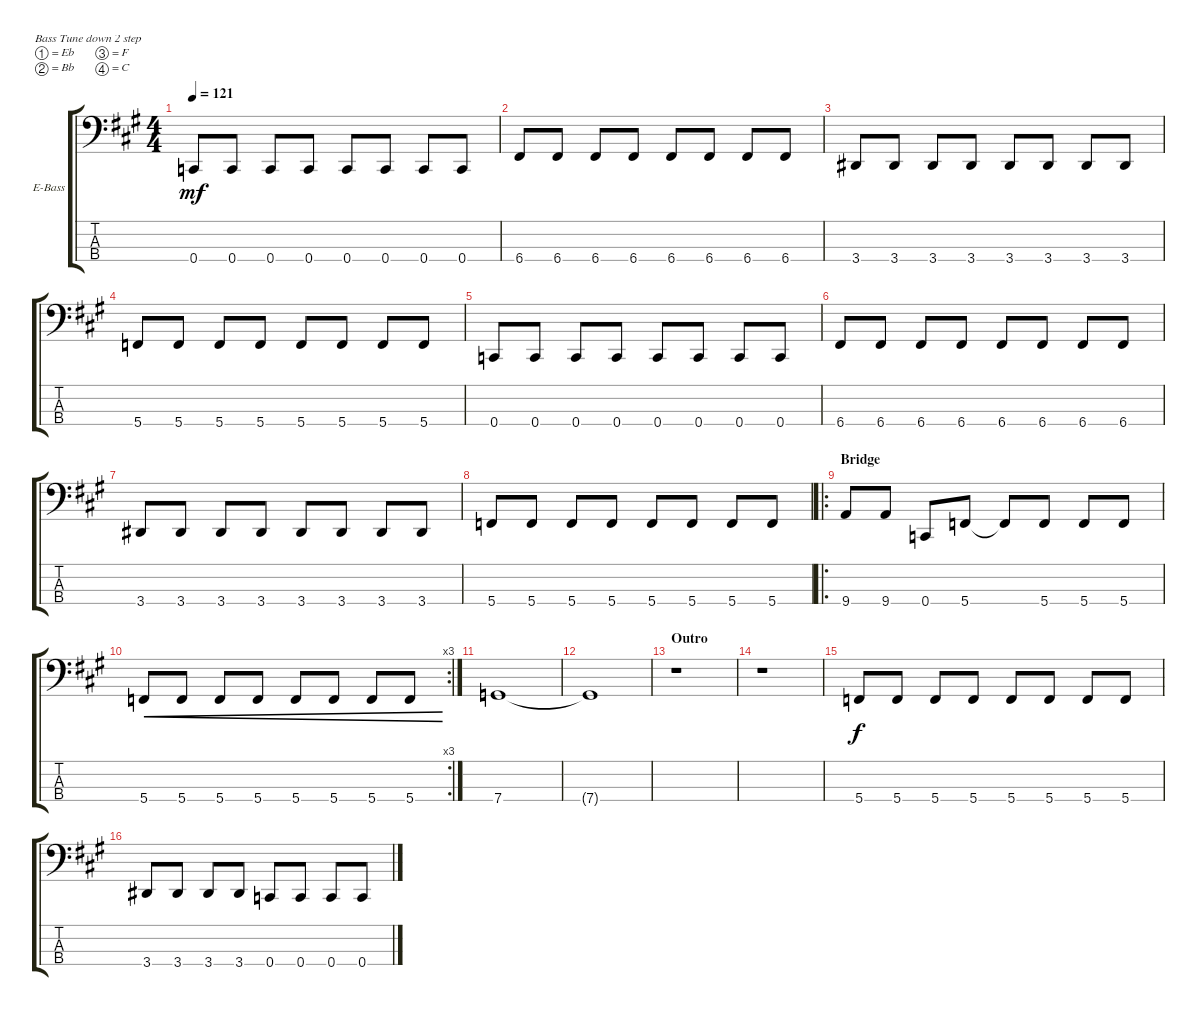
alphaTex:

\defaultSystemsLayout 4
\bracketExtendMode groupsimilarinstruments
\firstSystemTrackNameOrientation horizontal
\otherSystemsTrackNameOrientation horizontal
\track ("Electric Bass" "E-Bass") {instrument electricbassfinger}
\staff {score tabs}
\tuning (Eb2 Bb1 F1 C1)
\ts (4 4)
\tempo 121
\clef f4
\ks a
0.4.8{dy mf} 0.4.8 0.4.8 0.4.8 0.4.8 0.4.8 0.4.8 0.4.8 |
6.4.8 6.4.8 6.4.8 6.4.8 6.4.8 6.4.8 6.4.8 6.4.8 |
3.4.8 3.4.8 3.4.8 3.4.8 3.4.8 3.4.8 3.4.8 3.4.8 |
5.4.8 5.4.8 5.4.8 5.4.8 5.4.8 5.4.8 5.4.8 5.4.8 |
0.4.8 0.4.8 0.4.8 0.4.8 0.4.8 0.4.8 0.4.8 0.4.8 |
6.4.8 6.4.8 6.4.8 6.4.8 6.4.8 6.4.8 6.4.8 6.4.8 |
3.4.8 3.4.8 3.4.8 3.4.8 3.4.8 3.4.8 3.4.8 3.4.8 |
5.4.8 5.4.8 5.4.8 5.4.8 5.4.8 5.4.8 5.4.8 5.4.8 |
\ro
\section ("" "Bridge")
9.4.8 9.4.8 0.4.8 5.4.8 5.4{t}.8 5.4.8 5.4.8 5.4.8 |
\rc 3
5.4.8{cre} 5.4.8{cre} 5.4.8{cre} 5.4.8{cre} 5.4.8{cre} 5.4.8{cre} 5.4.8{cre} 5.4.8{cre} |
7.4.1 |
7.4{t}.1 |
\section ("" "Outro")
r.1 |
r.1 |
5.4.8{dy f} 5.4.8 5.4.8 5.4.8 5.4.8 5.4.8 5.4.8 5.4.8 |
3.4.8 3.4.8 3.4.8 3.4.8 0.4.8 0.4.8 0.4.8 0.4.8
